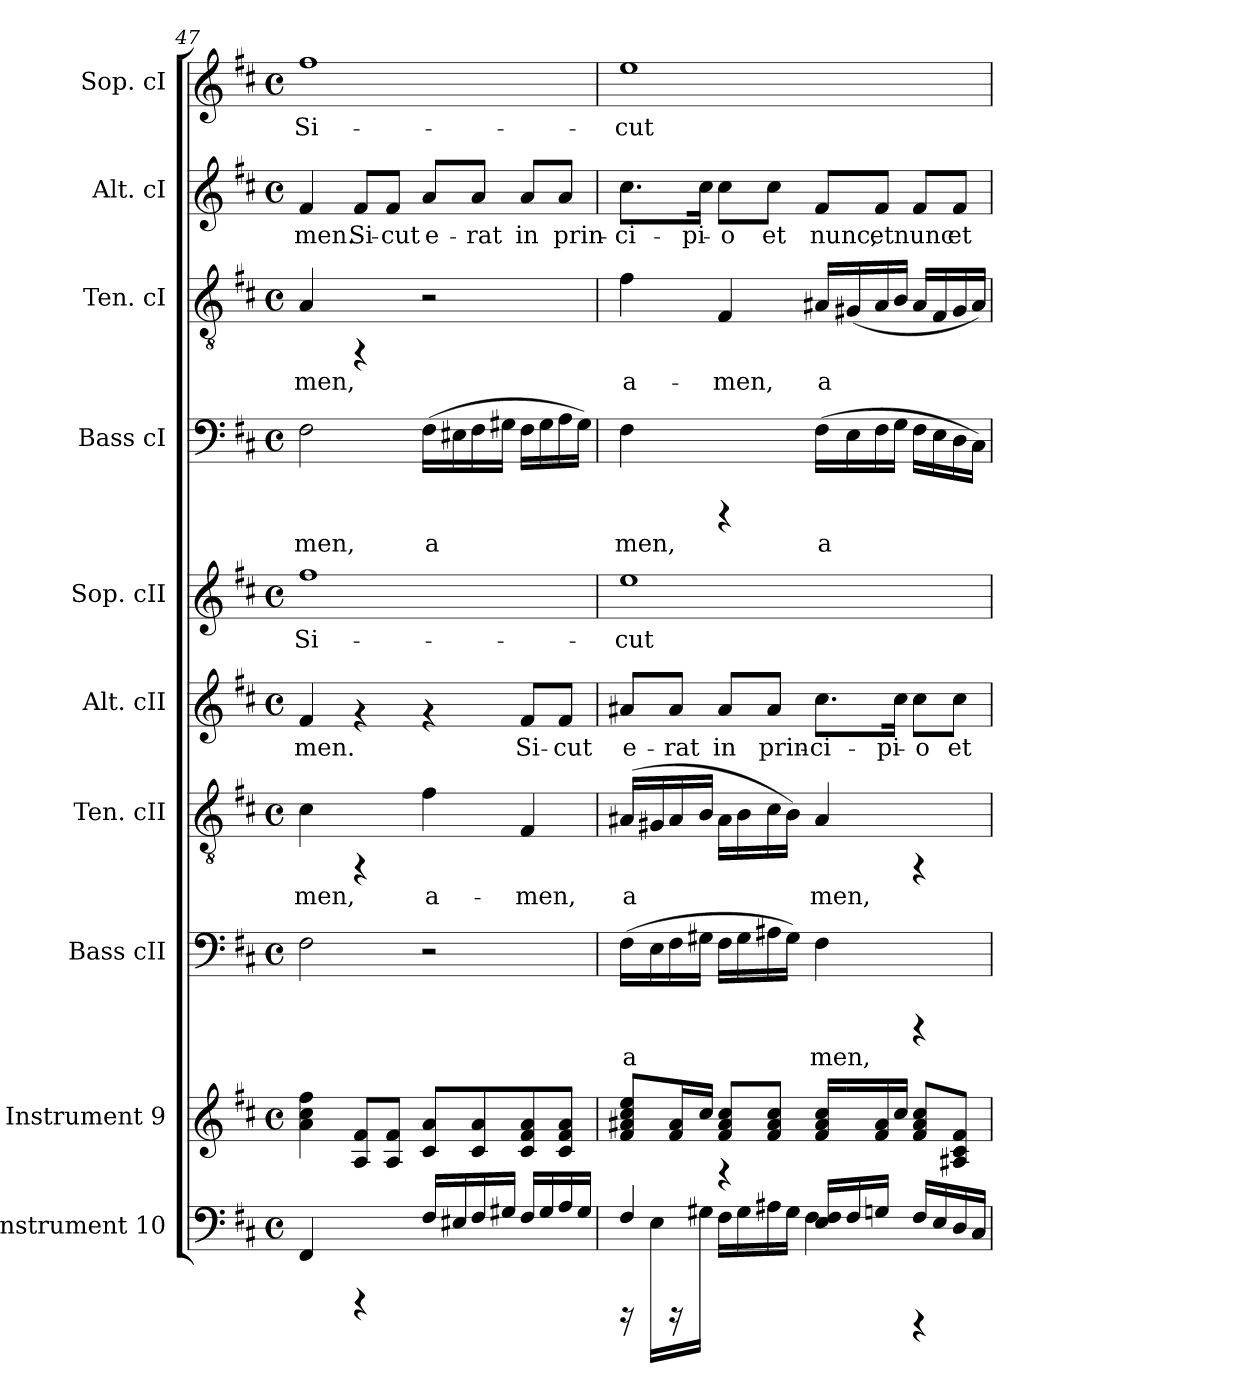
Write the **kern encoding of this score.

**kern	**kern	**kern	**text	**kern	**text	**kern	**text	**kern	**text	**kern	**text	**kern	**text	**kern	**text	**kern	**text
*part10	*part9	*part8	*part8	*part7	*part7	*part6	*part6	*part5	*part5	*part4	*part4	*part3	*part3	*part2	*part2	*part1	*part1
*staff10	*staff9	*staff8	*staff8	*staff7	*staff7	*staff6	*staff6	*staff5	*staff5	*staff4	*staff4	*staff3	*staff3	*staff2	*staff2	*staff1	*staff1
*I"Instrument 10	*I"Instrument 9	*I"Bass cII	*	*I"Ten. cII	*	*I"Alt. cII	*	*I"Sop. cII	*	*I"Bass cI	*	*I"Ten. cI	*	*I"Alt. cI	*	*I"Sop. cI	*
*	*	*I'Bass cII	*	*I'Ten. cII	*	*I'Alt. cII	*	*I'Sop. cII	*	*I'Bass cI	*	*I'Ten. cI	*	*I'Alt. cI	*	*I'Sop. cI	*
!!LO:PB:g=z
*clefF4	*clefG2	*clefF4	*	*clefGv2	*	*clefG2	*	*clefG2	*	*clefF4	*	*clefGv2	*	*clefG2	*	*clefG2	*
*k[f#c#]	*k[f#c#]	*k[f#c#]	*	*k[f#c#]	*	*k[f#c#]	*	*k[f#c#]	*	*k[f#c#]	*	*k[f#c#]	*	*k[f#c#]	*	*k[f#c#]	*
*D:	*D:	*D:	*	*D:	*	*D:	*	*D:	*	*D:	*	*D:	*	*D:	*	*D:	*
*M4/4	*M4/4	*M4/4	*	*M4/4	*	*M4/4	*	*M4/4	*	*M4/4	*	*M4/4	*	*M4/4	*	*M4/4	*
*met(c)	*met(c)	*met(c)	*	*met(c)	*	*met(c)	*	*met(c)	*	*met(c)	*	*met(c)	*	*met(c)	*	*met(c)	*
=47	=47	=47	=47	=47	=47	=47	=47	=47	=47	=47	=47	=47	=47	=47	=47	=47	=47
!	!	!	!LO:LY:b:rj	!	!LO:LY:b:cj	!	!LO:LY:b:cj	!	!LO:LY:b:cj	!	!LO:LY:b:rj	!	!LO:LY:b:cj	!	!LO:LY:b:cj	!	!LO:LY:b:rj
4FF#/	4ff#\ 4cc#\ 4a\	2F#\	.	4c#\	-men,	4f#/	men.	1ff#	Si-	2F#\	-men,	4A/	-men,	4f#/	-men.	1ff#	Si-
!	!	!	!	!	!	!	!	!	!	!	!	!	!	!	!LO:LY:b:cj	!	!
4rCCC	8A/ 8f#/L	.	.	4rFF	.	4rf	.	.	.	.	.	4rFF	.	8f#/L	Si-	.	.
!	!	!	!	!	!	!	!	!	!	!	!	!	!	!	!LO:LY:b:cj	!	!
.	8f#/ 8A/J	.	.	.	.	.	.	.	.	.	.	.	.	8f#/J	-cut	.	.
!	!	!	!	!	!LO:LY:b:cj	!	!	!	!	!	!LO:LY:b:rj	!	!	!	!LO:LY:b:cj	!	!
16F#/L	8a/ 8c#/L	2r	.	4f#\	a-	4rf	.	.	.	(>16F#\L	a-	2r	.	8a/L	e-	.	.
!	!	!	!	!	!	!	!	!	!	!	!LO:LY:b:rj	!	!	!	!	!	!
16E#X/	.	.	.	.	.	.	.	.	.	16E#X\	--	.	.	.	.	.	.
!	!	!	!	!	!	!	!	!	!	!	!LO:LY:b:rj	!	!	!	!LO:LY:b:cj	!	!
16F#/	8a/ 8c#/	.	.	.	.	.	.	.	.	16F#\	--	.	.	8a/J	-rat	.	.
!	!	!	!	!	!	!	!	!	!	!	!LO:LY:b:rj	!	!	!	!	!	!
16G#X/J	.	.	.	.	.	.	.	.	.	16G#X\J	--	.	.	.	.	.	.
!	!	!	!	!	!LO:LY:b:cj	!	!LO:LY:b:cj	!	!	!	!LO:LY:b:rj	!	!	!	!LO:LY:b:cj	!	!
16F#/L	8a/ 8f#/ 8c#/	.	.	4F#/	-men,	8f#/L	Si-	.	.	16F#\L	--	.	.	8a/L	in	.	.
!	!	!	!	!	!	!	!	!	!	!	!LO:LY:b:rj	!	!	!	!	!	!
16G#/	.	.	.	.	.	.	.	.	.	16G#\	--	.	.	.	.	.	.
!	!	!	!	!	!	!	!LO:LY:b:cj	!	!	!	!LO:LY:b:rj	!	!	!	!LO:LY:b:cj	!	!
16A/	8a/ 8f#/ 8c#/J	.	.	.	.	8f#/J	-cut	.	.	16A\	--	.	.	8a/J	prin-	.	.
!	!	!	!	!	!	!	!	!	!	!	!LO:LY:b:rj	!	!	!	!	!	!
16G#/J	.	.	.	.	.	.	.	.	.	16G#\J)	--	.	.	.	.	.	.
=48	=48	=48	=48	=48	=48	=48	=48	=48	=48	=48	=48	=48	=48	=48	=48	=48	=48
*^	*	*	*	*	*	*	*	*	*	*	*	*	*	*	*	*	*
!	!	!	!	!LO:LY:b:rj	!	!LO:LY:b:cj	!	!LO:LY:b:cj	!	!LO:LY:b:cj	!	!LO:LY:b:rj	!	!LO:LY:b:cj	!	!LO:LY:b:cj	!	!LO:LY:b:rj
4F#/	16rBBBB	8ee/ 8cc#/ 8a#X/ 8f#/L	(>16F#\L	a-	(>16A#X/L	a-	8a#X/L	e-	1ee	-cut	4F#\	-men,	4f#\	a-	8.cc#\L	-ci-	1ee	-cut
!	!	!	!	!LO:LY:b:rj	!	!LO:LY:b:cj	!	!	!	!	!	!	!	!	!	!	!	!
.	16E\L	.	16E\	--	16G#X/	--	.	.	.	.	.	.	.	.	.	.	.	.
!	!	!	!	!LO:LY:b:rj	!	!LO:LY:b:cj	!	!LO:LY:b:cj	!	!	!	!	!	!	!	!	!	!
.	16rBBBB	16a#/ 16f#/	16F#\	--	16A#/	--	8a#/J	-rat	.	.	.	.	.	.	.	.	.	.
!	!	!	!	!LO:LY:b:rj	!	!LO:LY:b:cj	!	!	!	!	!	!	!	!	!	!LO:LY:b:cj	!	!
.	16G#X\J	16cc#/J	16G#X\J	--	16B/J	--	.	.	.	.	.	.	.	.	16cc#\Jk	-pi-	.	.
!	!	!	!	!LO:LY:b:rj	!	!LO:LY:b:cj	!	!LO:LY:b:cj	!	!	!	!	!	!LO:LY:b:cj	!	!LO:LY:b:cj	!	!
4r	16F#\L	8cc#/ 8a#/ 8f#/L	16F#\L	--	16A#\L	--	8a#/L	in	.	.	4rCCC	.	4F#/	-men,	8cc#\L	-o	.	.
!	!	!	!	!LO:LY:b:rj	!	!LO:LY:b:cj	!	!	!	!	!	!	!	!	!	!	!	!
.	16G#\	.	16G#\	--	16B\	--	.	.	.	.	.	.	.	.	.	.	.	.
!	!	!	!	!LO:LY:b:rj	!	!LO:LY:b:cj	!	!LO:LY:b:cj	!	!	!	!	!	!	!	!LO:LY:b:cj	!	!
.	16A#X\	8cc#/ 8a#/ 8f#/J	16A#X\	--	16c#\	--	8a#/J	prin-	.	.	.	.	.	.	8cc#\J	et	.	.
!	!	!	!	!LO:LY:b:rj	!	!LO:LY:b:cj	!	!	!	!	!	!	!	!	!	!	!	!
.	16G#\J	.	16G#\J)	--	16B\J)	--	.	.	.	.	.	.	.	.	.	.	.	.
!	!	!	!	!LO:LY:b:rj	!	!LO:LY:b:cj	!	!LO:LY:b:cj	!	!	!	!LO:LY:b:rj	!	!LO:LY:b:cj	!	!LO:LY:b:cj	!	!
16F#/ 16E/L	4F#\	16cc#/ 16a#/ 16f#/L	4F#\	-men,	4A#/	-men,	8.cc#\L	-ci-	.	.	(>16F#\L	a-	16A#X/L	a-	8f#/L	nunc,	.	.
!	!	!	!	!	!	!	!	!	!	!	!	!LO:LY:b:rj	!	!LO:LY:b:cj	!	!	!	!
16F#/	.	16ryy	.	.	.	.	.	.	.	.	16E\	--	(<16G#X/	--	.	.	.	.
!	!	!	!	!	!	!	!	!	!	!	!	!LO:LY:b:rj	!	!LO:LY:b:cj	!	!LO:LY:b:cj	!	!
16Gn/J	.	16a#/ 16f#/	.	.	.	.	.	.	.	.	16F#\	--	16A#/	--	8f#/J	et	.	.
!	!	!	!	!	!	!	!	!LO:LY:b:cj	!	!	!	!LO:LY:b:rj	!	!LO:LY:b:cj	!	!	!	!
16ryy	.	16cc#/J	.	.	.	.	16cc#\Jk	-pi-	.	.	16G\J	--	16B/J	--	.	.	.	.
!	!	!	!	!	!	!	!	!LO:LY:b:cj	!	!	!	!LO:LY:b:rj	!	!LO:LY:b:cj	!	!LO:LY:b:cj	!	!
16F#/L	4rGGGG	8cc#/ 8a#/ 8f#/L	4rCCC	.	4rFF	.	8cc#\L	-o	.	.	16F#\L	--	16A#/L	--	8f#/L	nunc	.	.
!	!	!	!	!	!	!	!	!	!	!	!	!LO:LY:b:rj	!	!LO:LY:b:cj	!	!	!	!
16E/	.	.	.	.	.	.	.	.	.	.	16E\	--	16F#/	--	.	.	.	.
!	!	!	!	!	!	!	!	!LO:LY:b:cj	!	!	!	!LO:LY:b:rj	!	!LO:LY:b:cj	!	!LO:LY:b:cj	!	!
16D/	.	8f#/ 8c#/ 8A#X/J	.	.	.	.	8cc#\J	et	.	.	16D\	--	16G#/	--	8f#/J	et	.	.
!	!	!	!	!	!	!	!	!	!	!	!	!LO:LY:b:rj	!	!LO:LY:b:cj	!	!	!	!
16C#/J	.	.	.	.	.	.	.	.	.	.	16C#\J)	--	16A#/J)	--	.	.	.	.
*v	*v	*	*	*	*	*	*	*	*	*	*	*	*	*	*	*	*	*
=	=	=	=	=	=	=	=	=	=	=	=	=	=	=	=	=	=
*-	*-	*-	*-	*-	*-	*-	*-	*-	*-	*-	*-	*-	*-	*-	*-	*-	*-
